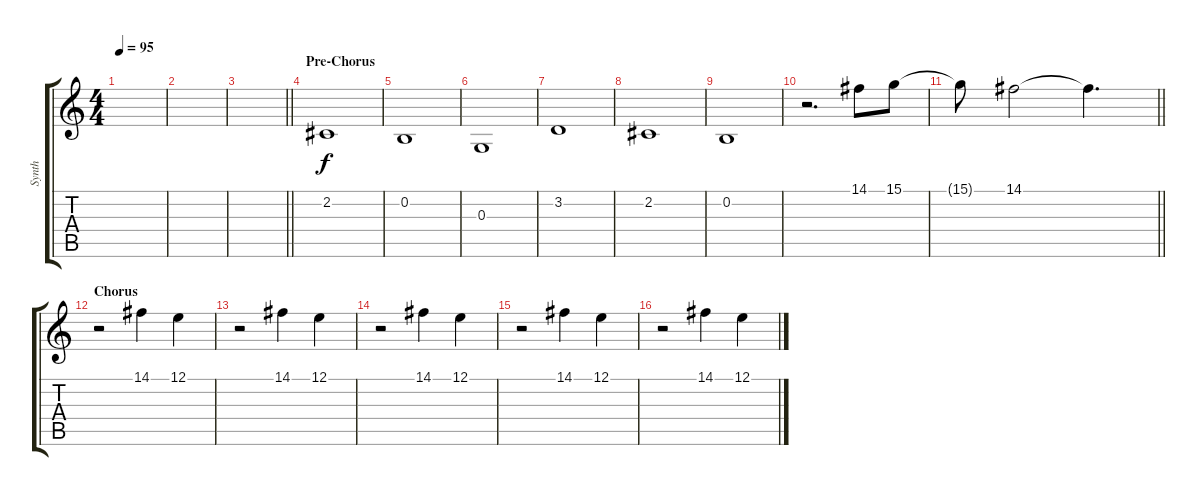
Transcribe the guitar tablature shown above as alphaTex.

\track ("Synth" "Synth") {instrument voiceoohs}
\staff {score tabs}
\tuning (E4 B3 G3 D3 A2 E2) {hide}
\ts (4 4)
\tempo 95
\clef g2
\ks c
|
|
\barLineRight lightlight
|
\section ("" "Pre-Chorus")
2.2.1 |
0.2.1 |
0.3.1 |
3.2.1 |
2.2.1 |
0.2.1 |
r.2{d} 14.1.8 15.1.8 |
\barLineRight lightlight
15.1{t}.8 14.1.2 14.1{t}.4{d} |
\section ("" "Chorus")
r.2 14.1.4 12.1.4 |
r.2 14.1.4 12.1.4 |
r.2 14.1.4 12.1.4 |
r.2 14.1.4 12.1.4 |
r.2 14.1.4 12.1.4
